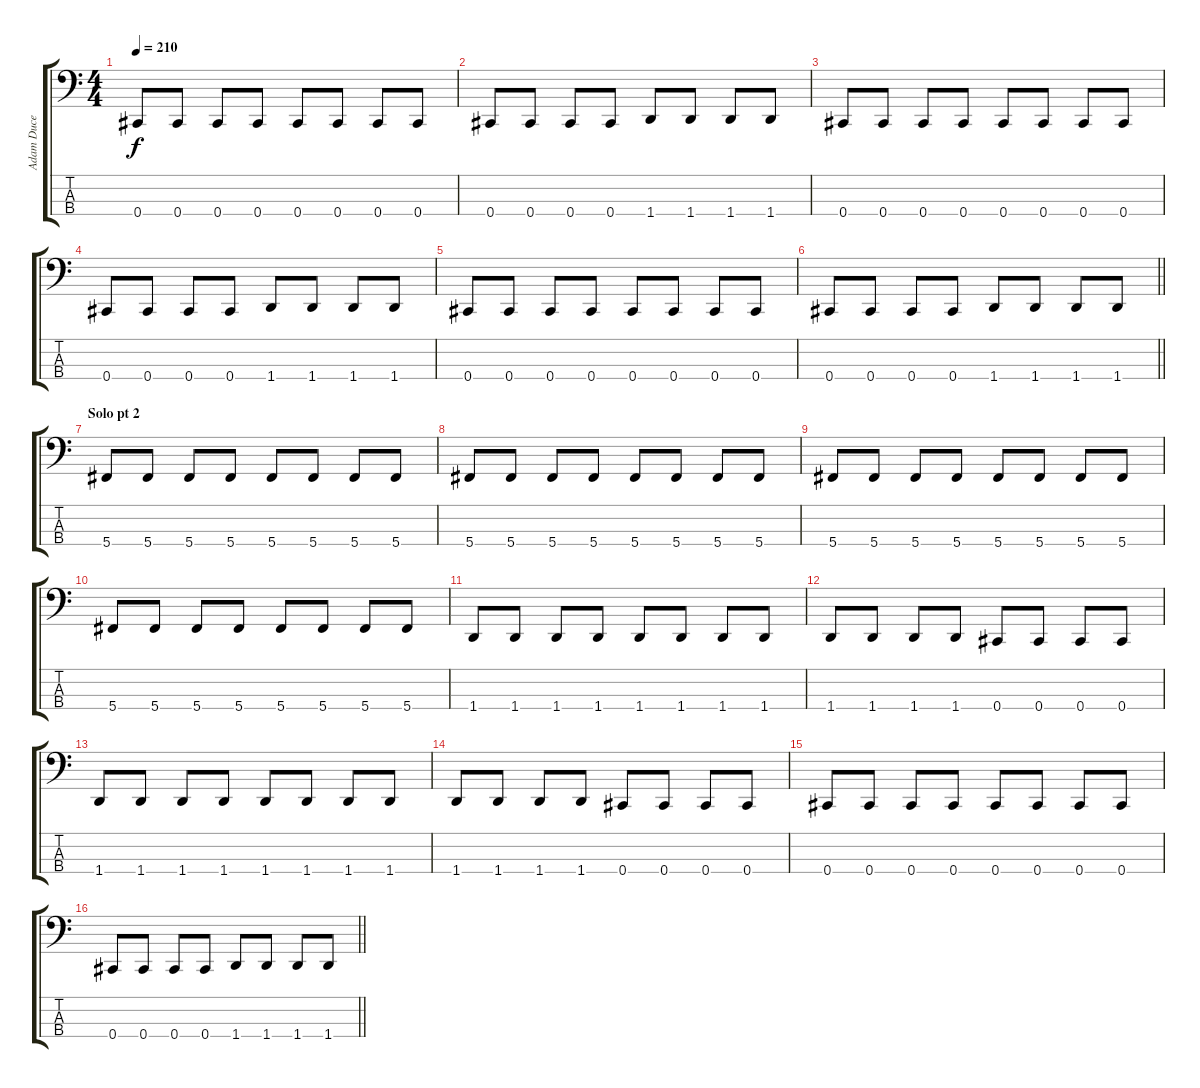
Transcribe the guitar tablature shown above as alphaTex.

\track ("Adam Duce" "Adam Duce") {instrument electricbassfinger}
\staff {score tabs}
\tuning (E2 B1 Gb1 Db1) {hide}
\ts (4 4)
\tempo 210
\clef f4
\ks c
0.4.8{dy f} 0.4.8 0.4.8 0.4.8 0.4.8 0.4.8 0.4.8 0.4.8 |
0.4.8 0.4.8 0.4.8 0.4.8 1.4.8 1.4.8 1.4.8 1.4.8 |
0.4.8 0.4.8 0.4.8 0.4.8 0.4.8 0.4.8 0.4.8 0.4.8 |
0.4.8 0.4.8 0.4.8 0.4.8 1.4.8 1.4.8 1.4.8 1.4.8 |
0.4.8 0.4.8 0.4.8 0.4.8 0.4.8 0.4.8 0.4.8 0.4.8 |
\barLineRight lightlight
0.4.8 0.4.8 0.4.8 0.4.8 1.4.8 1.4.8 1.4.8 1.4.8 |
\section ("" "Solo pt 2")
5.4.8 5.4.8 5.4.8 5.4.8 5.4.8 5.4.8 5.4.8 5.4.8 |
5.4.8 5.4.8 5.4.8 5.4.8 5.4.8 5.4.8 5.4.8 5.4.8 |
5.4.8 5.4.8 5.4.8 5.4.8 5.4.8 5.4.8 5.4.8 5.4.8 |
5.4.8 5.4.8 5.4.8 5.4.8 5.4.8 5.4.8 5.4.8 5.4.8 |
1.4.8 1.4.8 1.4.8 1.4.8 1.4.8 1.4.8 1.4.8 1.4.8 |
1.4.8 1.4.8 1.4.8 1.4.8 0.4.8 0.4.8 0.4.8 0.4.8 |
1.4.8 1.4.8 1.4.8 1.4.8 1.4.8 1.4.8 1.4.8 1.4.8 |
1.4.8 1.4.8 1.4.8 1.4.8 0.4.8 0.4.8 0.4.8 0.4.8 |
0.4.8 0.4.8 0.4.8 0.4.8 0.4.8 0.4.8 0.4.8 0.4.8 |
\barLineRight lightlight
0.4.8 0.4.8 0.4.8 0.4.8 1.4.8 1.4.8 1.4.8 1.4.8
